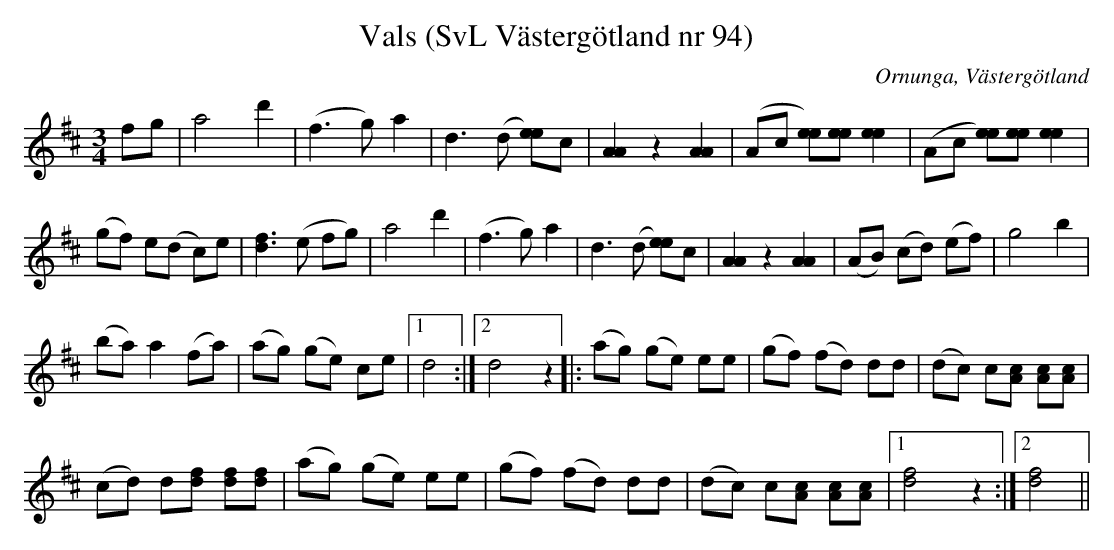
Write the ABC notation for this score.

X:1
T:Vals (SvL Västergötland nr 94)
O:Ornunga, Västergötland
M:3/4
L:1/8
K:D
fg | a4 d'2 | (f3g) a2 | d3 (d [ee])c | [A2A2] z2 [A2A2] | (Ac [ee])[ee] [e2e2] | (Ac [ee])[ee] [e2e2] |
(gf) e(d c)e | [d3f3] (e fg) | a4 d'2 | (f3g) a2 | d3 (d [ee])c | [A2A2] z2 [A2A2] | (AB) (cd) (ef) | g4b2 |
(ba) a2 (fa) | (ag) (ge) ce |1 d4 :|2 d4z2 ||:  (ag) (ge) ee | (gf) (fd) dd | (dc) c[Ac] [Ac][Ac] |
(cd) d[df] [df][df] | (ag) (ge) ee | (gf) (fd) dd | (dc) c[Ac] [Ac][Ac] |1 [d4f4] z2 :|2 [d4f4] ||
